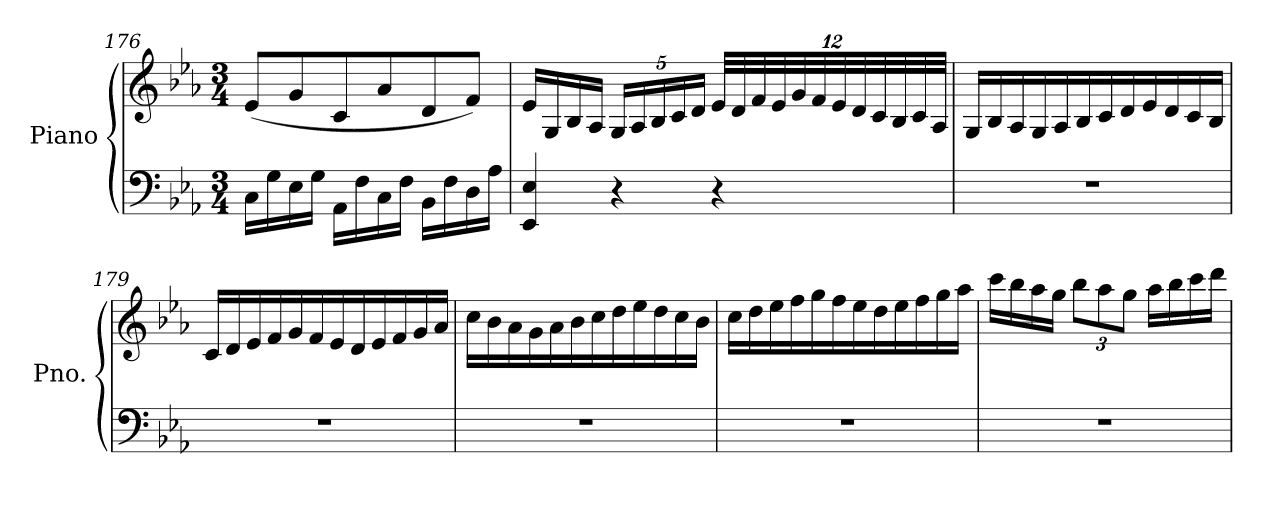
**kern	**kern
*part1	*part1
*staff2	*staff1
*I"Piano	*
*I'Pno.	*
!!LO:LB:g=z
*clefF4	*clefG2
*k[b-e-a-]	*k[b-e-a-]
*M3/4	*M3/4
=176	=176
16C\LL	(<8e-/L
16G\	.
16E-\	8g/
16G\JJ	.
16AA-\LL	8c/
16F\	.
16C\	8a-/
16F\JJ	.
16BB-\LL	8d/
16F\	.
16D\	8f/J)
16A-\JJ	.
=177	=177
4EE-/ 4E-/	16e-/LL
.	16G/
.	16B-/
.	16A-/JJ
*	*Xbrackettup
4r	20G/LL
.	20A-/
.	20B-/
.	20c/
.	20d/JJ
*	*MM60
4r	48e-/LLL
.	48d/
.	48f/
.	48e-/
.	48g/
.	48f/
.	48e-/
.	48d/
.	48c/
.	48B-/
.	48c/
.	48A-/JJJ
!!LO:LB:g=z
=178	=178
*	*MM145
2.r	16G/LL
.	16B-/
.	16A-/
.	16G/
.	16A-/
.	16B-/
.	16c/
.	16d/
.	16e-/
.	16d/
.	16c/
.	16B-/JJ
!!LO:PB:g=z
=179	=179
2.r	16c/LL
.	16d/
.	16e-/
.	16f/
.	16g/
.	16f/
.	16e-/
.	16d/
.	16e-/
.	16f/
.	16g/
.	16a-/JJ
=180	=180
2.r	16cc\LL
.	16b-\
.	16a-\
.	16g\
.	16a-\
.	16b-\
.	16cc\
.	16dd\
.	16ee-\
.	16dd\
.	16cc\
.	16b-\JJ
=181	=181
2.r	16cc\LL
.	16dd\
.	16ee-\
.	16ff\
.	16gg\
.	16ff\
.	16ee-\
.	16dd\
.	16ee-\
.	16ff\
.	16gg\
.	16aa-\JJ
!!LO:LB:g=z
=182	=182
2.r	16ccc\LL
.	16bb-\
.	16aa-\
.	16gg\JJ
.	12bb-\L
.	12aa-\
.	12gg\J
.	16aa-\LL
.	16bb-\
.	16ccc\
.	16ddd\JJ
=	=
*-	*-
